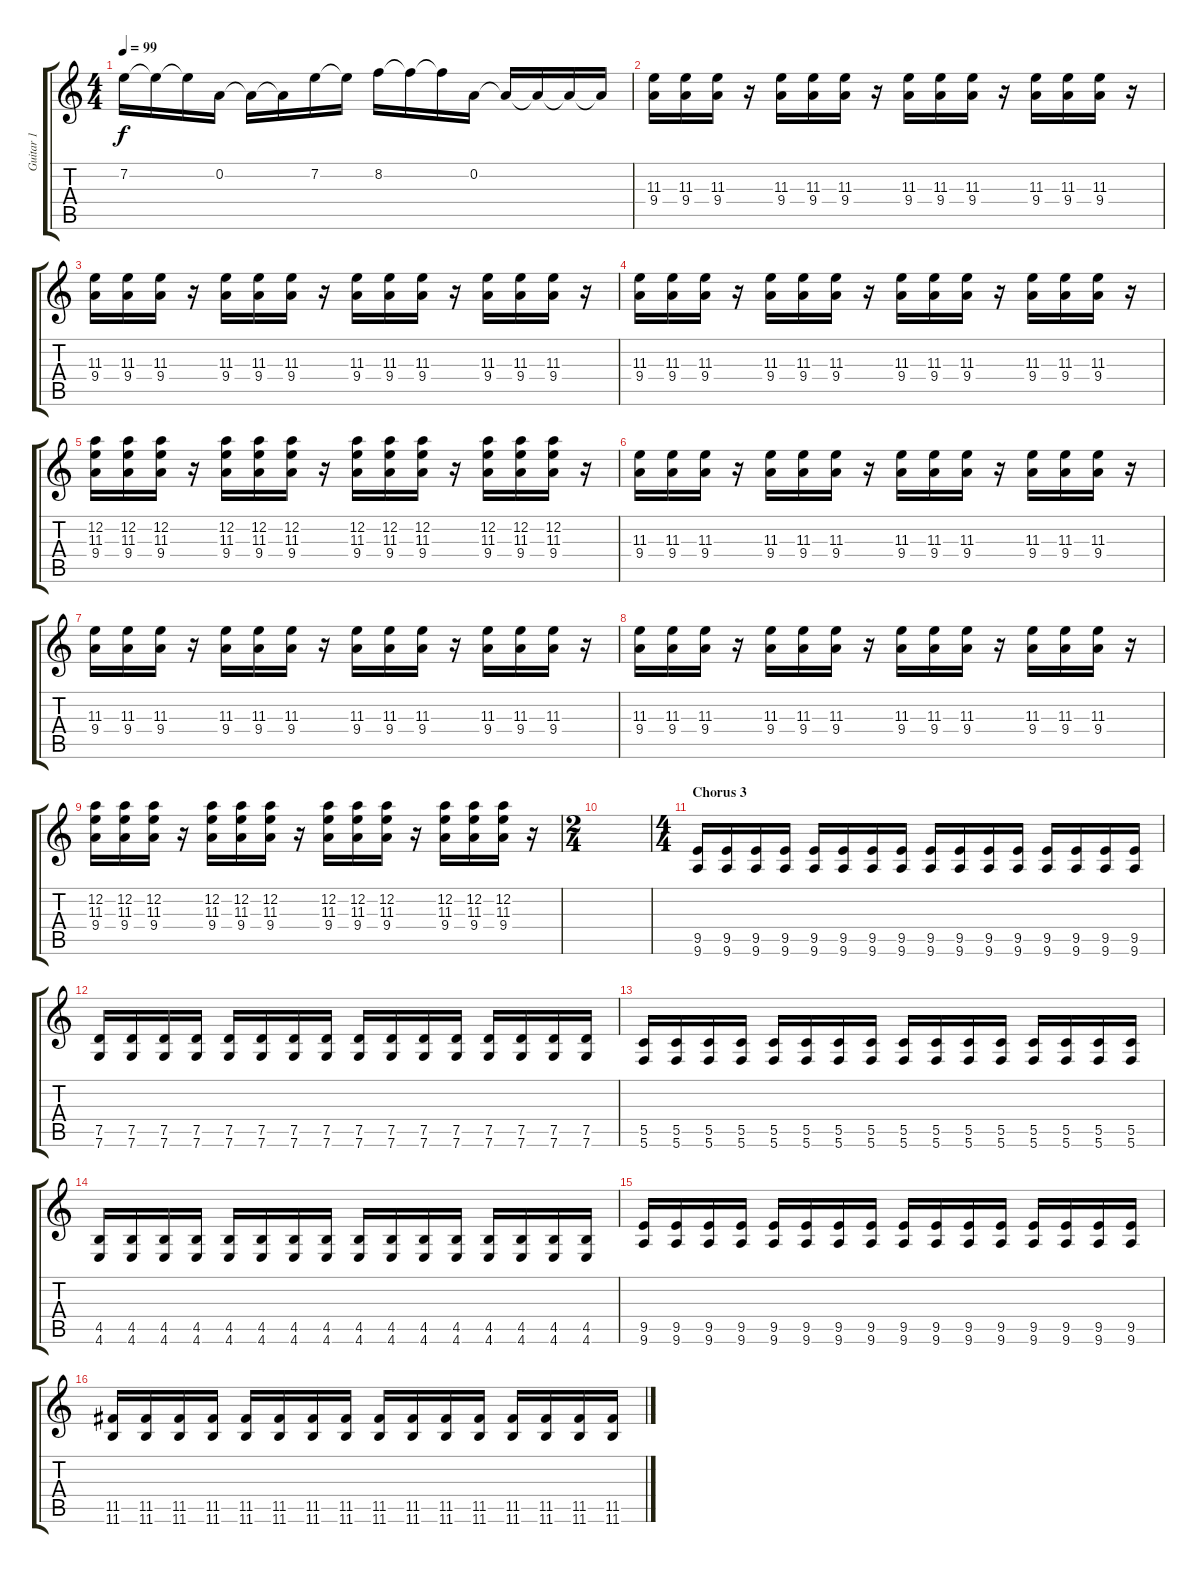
\track ("Guitar 1" "Guitar 1") {instrument distortionguitar}
\staff {score tabs}
\tuning (D4 A3 F3 C3 G2 C2) {hide}
\ts (4 4)
\tempo 99
\clef g2
\ks c
7.2.16{dy f} 7.2{t}.16 7.2{t}.16 0.2.16 0.2{t}.16 0.2{t}.16 7.2.16 7.2{t}.16 8.2.16 8.2{t}.16 8.2{t}.16 0.2.16 0.2{t}.16 0.2{t}.16 0.2{t}.16 0.2{t}.16 |
(11.3 9.4).16{volume 9 instrument distortionguitar} (11.3 9.4).16 (11.3 9.4).16 r.16 (11.3 9.4).16 (11.3 9.4).16 (11.3 9.4).16 r.16 (11.3 9.4).16 (11.3 9.4).16 (11.3 9.4).16 r.16 (11.3 9.4).16 (11.3 9.4).16 (11.3 9.4).16 r.16 |
(11.3 9.4).16 (11.3 9.4).16 (11.3 9.4).16 r.16 (11.3 9.4).16 (11.3 9.4).16 (11.3 9.4).16 r.16 (11.3 9.4).16 (11.3 9.4).16 (11.3 9.4).16 r.16 (11.3 9.4).16 (11.3 9.4).16 (11.3 9.4).16 r.16 |
(11.3 9.4).16 (11.3 9.4).16 (11.3 9.4).16 r.16 (11.3 9.4).16 (11.3 9.4).16 (11.3 9.4).16 r.16 (11.3 9.4).16 (11.3 9.4).16 (11.3 9.4).16 r.16 (11.3 9.4).16 (11.3 9.4).16 (11.3 9.4).16 r.16 |
(12.2 11.3 9.4).16 (12.2 11.3 9.4).16 (12.2 11.3 9.4).16 r.16 (12.2 11.3 9.4).16 (12.2 11.3 9.4).16 (12.2 11.3 9.4).16 r.16 (12.2 11.3 9.4).16 (12.2 11.3 9.4).16 (12.2 11.3 9.4).16 r.16 (12.2 11.3 9.4).16 (12.2 11.3 9.4).16 (12.2 11.3 9.4).16 r.16 |
(11.3 9.4).16 (11.3 9.4).16 (11.3 9.4).16 r.16 (11.3 9.4).16 (11.3 9.4).16 (11.3 9.4).16 r.16 (11.3 9.4).16 (11.3 9.4).16 (11.3 9.4).16 r.16 (11.3 9.4).16 (11.3 9.4).16 (11.3 9.4).16 r.16 |
(11.3 9.4).16 (11.3 9.4).16 (11.3 9.4).16 r.16 (11.3 9.4).16 (11.3 9.4).16 (11.3 9.4).16 r.16 (11.3 9.4).16 (11.3 9.4).16 (11.3 9.4).16 r.16 (11.3 9.4).16 (11.3 9.4).16 (11.3 9.4).16 r.16 |
(11.3 9.4).16 (11.3 9.4).16 (11.3 9.4).16 r.16 (11.3 9.4).16 (11.3 9.4).16 (11.3 9.4).16 r.16 (11.3 9.4).16 (11.3 9.4).16 (11.3 9.4).16 r.16 (11.3 9.4).16 (11.3 9.4).16 (11.3 9.4).16 r.16 |
(12.2 11.3 9.4).16 (12.2 11.3 9.4).16 (12.2 11.3 9.4).16 r.16 (12.2 11.3 9.4).16 (12.2 11.3 9.4).16 (12.2 11.3 9.4).16 r.16 (12.2 11.3 9.4).16 (12.2 11.3 9.4).16 (12.2 11.3 9.4).16 r.16 (12.2 11.3 9.4).16 (12.2 11.3 9.4).16 (12.2 11.3 9.4).16 r.16 |
\ts (2 4)
|
\ts (4 4)
\section ("" "Chorus 3")
(9.5 9.6).16 (9.5 9.6).16 (9.5 9.6).16 (9.5 9.6).16 (9.5 9.6).16 (9.5 9.6).16 (9.5 9.6).16 (9.5 9.6).16 (9.5 9.6).16 (9.5 9.6).16 (9.5 9.6).16 (9.5 9.6).16 (9.5 9.6).16 (9.5 9.6).16 (9.5 9.6).16 (9.5 9.6).16 |
(7.5 7.6).16 (7.5 7.6).16 (7.5 7.6).16 (7.5 7.6).16 (7.5 7.6).16 (7.5 7.6).16 (7.5 7.6).16 (7.5 7.6).16 (7.5 7.6).16 (7.5 7.6).16 (7.5 7.6).16 (7.5 7.6).16 (7.5 7.6).16 (7.5 7.6).16 (7.5 7.6).16 (7.5 7.6).16 |
(5.5 5.6).16 (5.5 5.6).16 (5.5 5.6).16 (5.5 5.6).16 (5.5 5.6).16 (5.5 5.6).16 (5.5 5.6).16 (5.5 5.6).16 (5.5 5.6).16 (5.5 5.6).16 (5.5 5.6).16 (5.5 5.6).16 (5.5 5.6).16 (5.5 5.6).16 (5.5 5.6).16 (5.5 5.6).16 |
(4.5 4.6).16 (4.5 4.6).16 (4.5 4.6).16 (4.5 4.6).16 (4.5 4.6).16 (4.5 4.6).16 (4.5 4.6).16 (4.5 4.6).16 (4.5 4.6).16 (4.5 4.6).16 (4.5 4.6).16 (4.5 4.6).16 (4.5 4.6).16 (4.5 4.6).16 (4.5 4.6).16 (4.5 4.6).16 |
(9.5 9.6).16 (9.5 9.6).16 (9.5 9.6).16 (9.5 9.6).16 (9.5 9.6).16 (9.5 9.6).16 (9.5 9.6).16 (9.5 9.6).16 (9.5 9.6).16 (9.5 9.6).16 (9.5 9.6).16 (9.5 9.6).16 (9.5 9.6).16 (9.5 9.6).16 (9.5 9.6).16 (9.5 9.6).16 |
(11.5 11.6).16 (11.5 11.6).16 (11.5 11.6).16 (11.5 11.6).16 (11.5 11.6).16 (11.5 11.6).16 (11.5 11.6).16 (11.5 11.6).16 (11.5 11.6).16 (11.5 11.6).16 (11.5 11.6).16 (11.5 11.6).16 (11.5 11.6).16 (11.5 11.6).16 (11.5 11.6).16 (11.5 11.6).16
